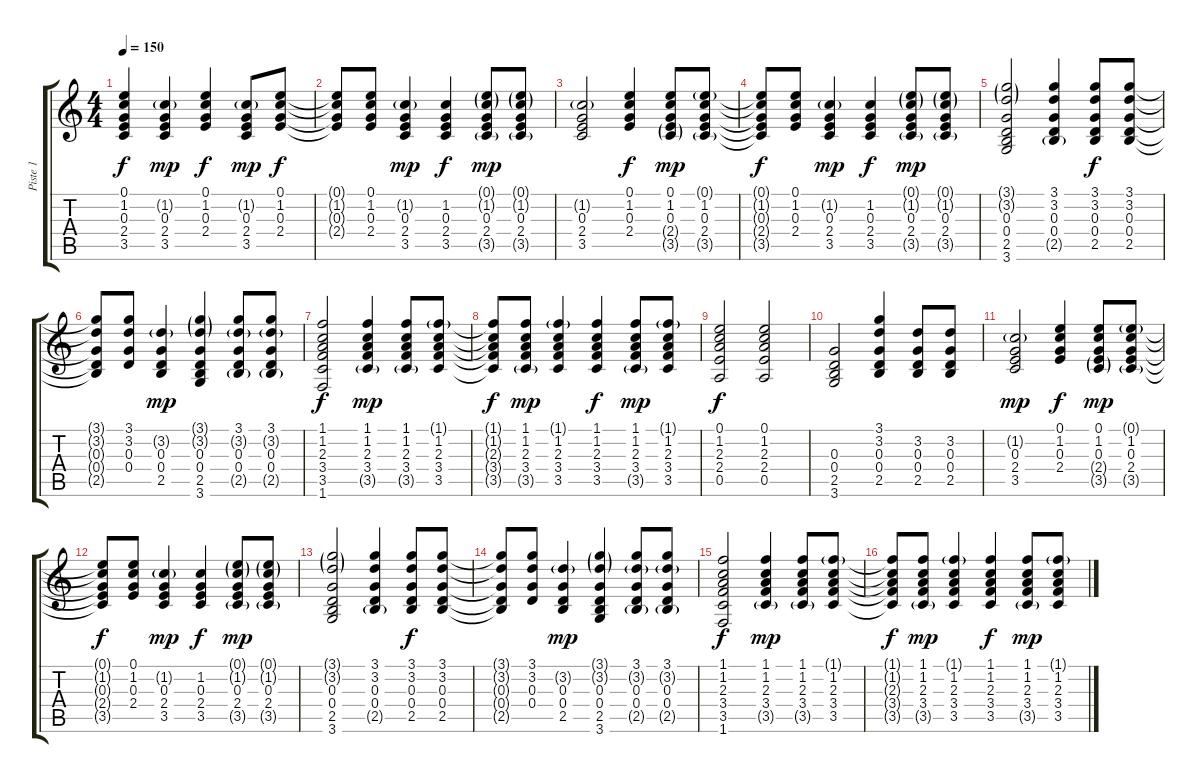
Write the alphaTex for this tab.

\track ("Piste 1" "Piste 1") {instrument acousticguitarsteel}
\staff {score tabs}
\tuning (E4 B3 G3 D3 A2 E2) {hide}
\ts (4 4)
\tempo 150
\clef g2
\ks c
(0.1 1.2 0.3 2.4 3.5).4{dy f instrument acousticguitarsteel} (1.2{g} 0.3 2.4 3.5).4{dy mp} (0.1 1.2 0.3 2.4).4{dy f} (1.2{g} 0.3 2.4 3.5).8{dy mp} (0.1 1.2 0.3 2.4).8{dy f} |
(0.1{t} 1.2{t} 0.3{t} 2.4{t}).8 (0.1 1.2 0.3 2.4).8 (1.2{g} 0.3 2.4 3.5).4{dy mp} (1.2 0.3 2.4 3.5).4{dy f} (0.1{g} 1.2{g} 0.3 2.4 3.5{g}).8{dy mp} (0.1{g} 1.2{g} 0.3 2.4 3.5{g}).8 |
(1.2{g} 0.3 2.4 3.5).2 (0.1 1.2 0.3 2.4).4{dy f} (0.1 1.2 0.3 2.4{g} 3.5{g}).8{dy mp} (0.1{g} 1.2 0.3 2.4 3.5{g}).8 |
(0.1{t} 1.2{t} 0.3{t} 2.4{t} 3.5{t}).8{dy f} (0.1 1.2 0.3 2.4).8 (1.2{g} 0.3 2.4 3.5).4{dy mp} (1.2 0.3 2.4 3.5).4{dy f} (0.1{g} 1.2{g} 0.3 2.4 3.5{g}).8{dy mp} (0.1{g} 1.2{g} 0.3 2.4 3.5{g}).8 |
(3.1{g} 3.2{g} 0.3 0.4 2.5 3.6).2 (3.1 3.2 0.3 0.4 2.5{g}).4 (3.1 3.2 0.3 0.4 2.5).8{dy f} (3.1 3.2 0.3 0.4 2.5).8 |
(3.1{t} 3.2{t} 0.3{t} 0.4{t} 2.5{t}).8 (3.1 3.2 0.3 0.4).8 (3.2{g} 0.3 0.4 2.5).4{dy mp} (3.1{g} 3.2{g} 0.3 0.4 2.5 3.6).4 (3.1 3.2{g} 0.3 0.4 2.5{g}).8 (3.1 3.2{g} 0.3 0.4 2.5{g}).8 |
(1.1 1.2 2.3 3.4 3.5 1.6).2{dy f} (1.1 1.2 2.3 3.4 3.5{g}).4{dy mp} (1.1 1.2 2.3 3.4 3.5{g}).8 (1.1{g} 1.2 2.3 3.4 3.5).8 |
(1.1{t} 1.2{t} 2.3{t} 3.4{t} 3.5{t}).8{dy f} (1.1 1.2 2.3 3.4 3.5{g}).8{dy mp} (1.1{g} 1.2 2.3 3.4 3.5).4 (1.1 1.2 2.3 3.4 3.5).4{dy f} (1.1 1.2 2.3 3.4 3.5{g}).8{dy mp} (1.1{g} 1.2 2.3 3.4 3.5).8 |
(0.1 1.2 2.3 2.4 0.5).2{dy f} (0.1 1.2 2.3 2.4 0.5).2 |
(0.3 0.4 2.5 3.6).2 (3.1 3.2 0.3 0.4 2.5).4 (3.2 0.3 0.4 2.5).8 (3.2 0.3 0.4 2.5).8 |
(1.2{g} 0.3 2.4 3.5).2{dy mp} (0.1 1.2 0.3 2.4).4{dy f} (0.1 1.2 0.3 2.4{g} 3.5{g}).8{dy mp} (0.1{g} 1.2 0.3 2.4 3.5{g}).8 |
(0.1{t} 1.2{t} 0.3{t} 2.4{t} 3.5{t}).8{dy f} (0.1 1.2 0.3 2.4).8 (1.2{g} 0.3 2.4 3.5).4{dy mp} (1.2 0.3 2.4 3.5).4{dy f} (0.1{g} 1.2{g} 0.3 2.4 3.5{g}).8{dy mp} (0.1{g} 1.2{g} 0.3 2.4 3.5{g}).8 |
(3.1{g} 3.2{g} 0.3 0.4 2.5 3.6).2 (3.1 3.2 0.3 0.4 2.5{g}).4 (3.1 3.2 0.3 0.4 2.5).8{dy f} (3.1 3.2 0.3 0.4 2.5).8 |
(3.1{t} 3.2{t} 0.3{t} 0.4{t} 2.5{t}).8 (3.1 3.2 0.3 0.4).8 (3.2{g} 0.3 0.4 2.5).4{dy mp} (3.1{g} 3.2{g} 0.3 0.4 2.5 3.6).4 (3.1 3.2{g} 0.3 0.4 2.5{g}).8 (3.1 3.2{g} 0.3 0.4 2.5{g}).8 |
(1.1 1.2 2.3 3.4 3.5 1.6).2{dy f} (1.1 1.2 2.3 3.4 3.5{g}).4{dy mp} (1.1 1.2 2.3 3.4 3.5{g}).8 (1.1{g} 1.2 2.3 3.4 3.5).8 |
(1.1{t} 1.2{t} 2.3{t} 3.4{t} 3.5{t}).8{dy f} (1.1 1.2 2.3 3.4 3.5{g}).8{dy mp} (1.1{g} 1.2 2.3 3.4 3.5).4 (1.1 1.2 2.3 3.4 3.5).4{dy f} (1.1 1.2 2.3 3.4 3.5{g}).8{dy mp} (1.1{g} 1.2 2.3 3.4 3.5).8
